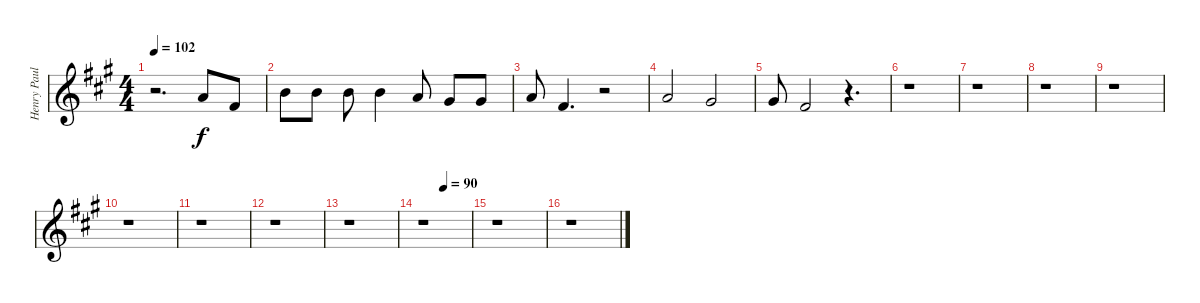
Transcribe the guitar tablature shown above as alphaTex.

\track ("Henry Paul Vocals" "Henry Paul") {instrument englishhorn}
\staff {score}
\tuning (E4 B3 G3 D3 A2 E2) {hide}
\ts (4 4)
\tempo 102
\clef g2
\ks a
r.2{d dy f} 5.1.8 7.2.8 |
7.1.8 7.1.8 7.1.8 7.1.4 10.2.8 9.2.8 9.2.8 |
10.2.8 7.2.4{d} r.2 |
5.1.2 4.1.2 |
4.1.8 7.2.2 r.4{d} |
r.1 |
r.1 |
r.1 |
r.1 |
r.1 |
r.1 |
r.1 |
r.1 |
\tempo (90 0.4375)
r.1 |
r.1 |
r.1
